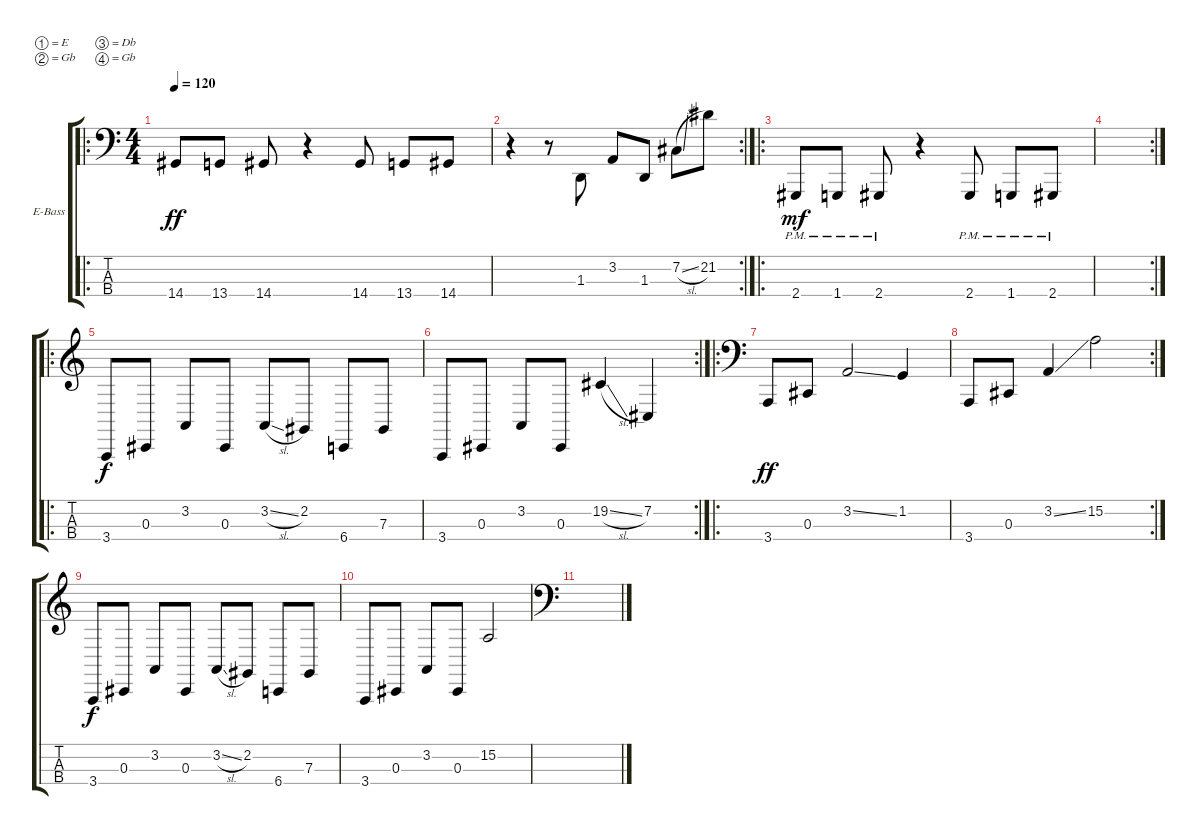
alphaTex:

\defaultSystemsLayout 4
\bracketExtendMode groupsimilarinstruments
\firstSystemTrackNameOrientation horizontal
\otherSystemsTrackNameOrientation horizontal
\track ("Electric Bass" "E-Bass") {instrument electricbassfinger}
\staff {score tabs}
\tuning (E2 Gb1 Db1 Gb0)
\ro
\ts (4 4)
\tempo 120
\clef f4
\scale
0.363184
\ks c
14.4{acc #}.8{dy ff beam Up} 13.4.8{beam Up} 14.4{acc #}.8{beam Up} r.4{beam Up} 14.4{acc #}.8{beam Up} 13.4.8{beam Up} 14.4{acc #}.8{beam Up} |
\rc 2
\scale
0.333333 r.4{beam Down} r.8{beam Down} 1.3.8{beam Up} 3.2.8{beam Up} 1.3.8{beam Up} 7.2{sl acc #}.8{beam Down} 21.2{acc #}.8{beam Down} |
\ro
\scale
0.363184 2.4{pm acc #}.8{dy mf beam Up} 1.4{pm}.8{beam Up} 2.4{pm acc #}.8{beam Up} r.4{beam Up} 2.4{pm acc #}.8{beam Up} 1.4{pm}.8{beam Up} 2.4{pm acc #}.8{beam Up} |
\rc 2
\scale
0.333333 |
\ro
\clef g2
\scale
0.363184 3.4.8{dy f beam Up} 0.3{acc #}.8{beam Up} 3.2.8{beam Up} 0.3{acc #}.8{beam Up} 3.2{sl}.8{beam Up} 2.2{acc #}.8{beam Up} 6.4.8{beam Up} 7.3{acc #}.8{beam Up} |
\rc 2
\scale
0.333333 3.4.8{beam Up} 0.3{acc #}.8{beam Up} 3.2.8{beam Up} 0.3{acc #}.8{beam Up} 19.2{sl acc #}.4{beam Up} 7.2{acc #}.4{beam Up} |
\ro
\clef f4
\scale
0.333333 3.4.8{dy ff beam Up} 0.3{acc #}.8{beam Up} 3.2{ss}.2{beam Up} 1.2.4{beam Up} |
\rc 2
\scale
0.333333 3.4.8{beam Up} 0.3{acc #}.8{beam Up} 3.2{ss}.4{beam Up} 15.2.2{beam Down} |
\clef g2
3.4.8{dy f beam Up} 0.3{acc #}.8{beam Up} 3.2.8{beam Up} 0.3{acc #}.8{beam Up} 3.2{sl}.8{beam Up} 2.2{acc #}.8{beam Up} 6.4.8{beam Up} 7.3{acc #}.8{beam Up} |
3.4.8{beam Up} 0.3{acc #}.8{beam Up} 3.2.8{beam Up} 0.3{acc #}.8{beam Up} 15.2.2{beam Up} |
\clef f4
|
|
\scale
0.333333 |
\scale
0.333333 |
\scale
0.333333 |
\scale
0.333333
